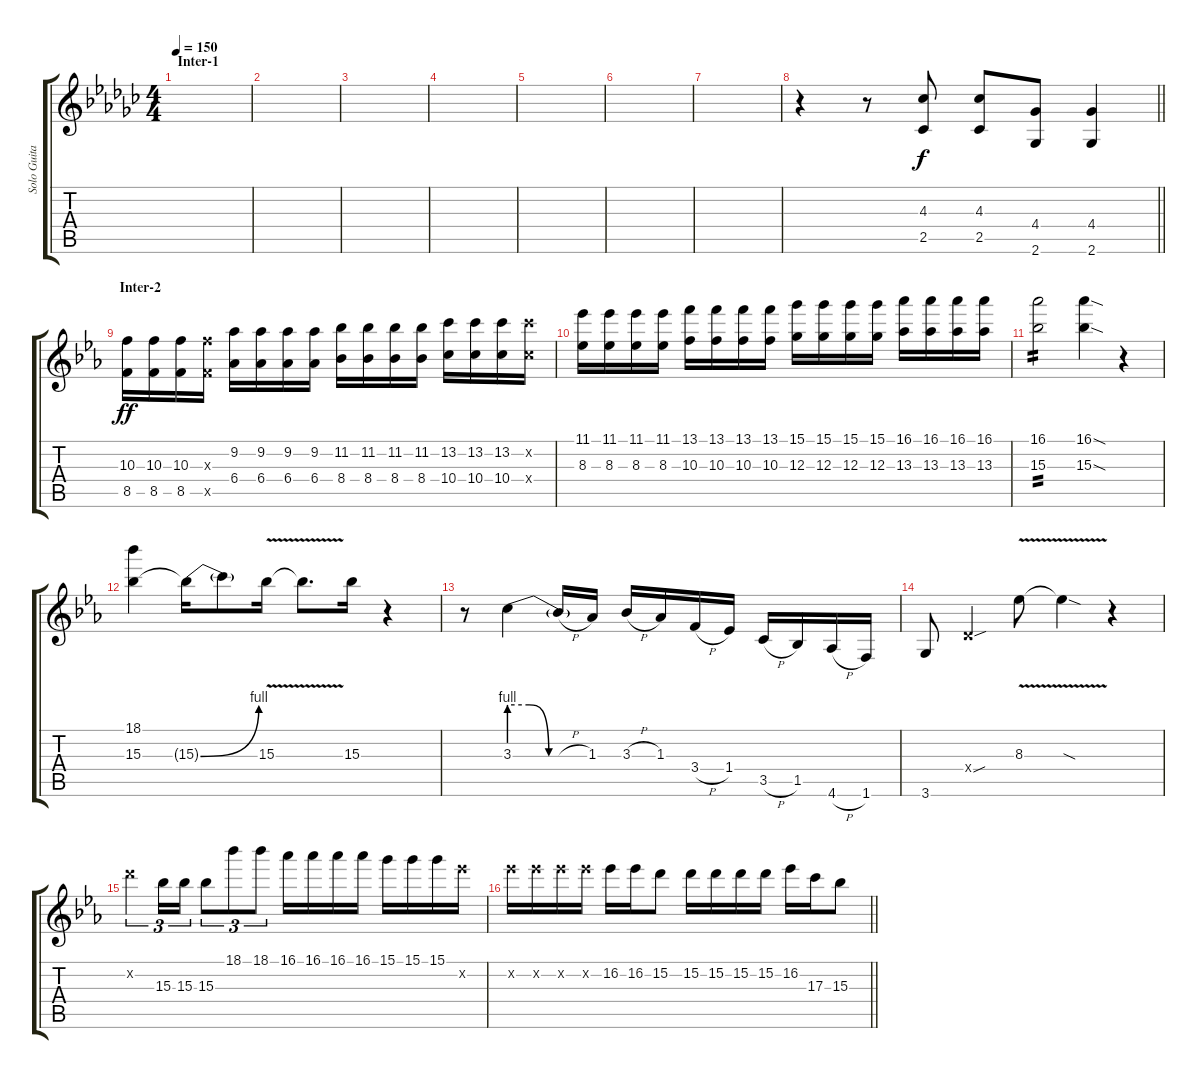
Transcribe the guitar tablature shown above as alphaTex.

\track ("Solo Guitar" "Solo Guita") {instrument distortionguitar}
\staff {score tabs}
\tuning (E4 B3 G3 D3 A2 E2) {hide}
\ts (4 4)
\section ("" "Inter-1")
\tempo 150
\clef g2
\ks ebminor
|
|
|
|
|
|
|
\barLineRight lightlight
r.4 r.8 (4.3 2.5).8 (4.3 2.5).8 (4.4 2.6).8 (4.4 2.6).4 |
\section ("" "Inter-2")
\ks eb
(10.3 8.5).16{dy ff} (10.3 8.5).16 (10.3 8.5).16 (10.3{x} 8.5{x}).16 (9.2 6.4).16 (9.2 6.4).16 (9.2 6.4).16 (9.2 6.4).16 (11.2 8.4).16 (11.2 8.4).16 (11.2 8.4).16 (11.2 8.4).16 (13.2 10.4).16 (13.2 10.4).16 (13.2 10.4).16 (13.2{x} 10.4{x}).16 |
(11.1 8.3).16 (11.1 8.3).16 (11.1 8.3).16 (11.1 8.3).16 (13.1 10.3).16 (13.1 10.3).16 (13.1 10.3).16 (13.1 10.3).16 (15.1 12.3).16 (15.1 12.3).16 (15.1 12.3).16 (15.1 12.3).16 (16.1 13.3).16 (16.1 13.3).16 (16.1 13.3).16 (16.1 13.3).16 |
(16.1 15.3).2{tp 2} (16.1{sod} 15.3{sod}).4 r.4 |
(18.1 15.3).4 15.3{be (bend 0 0 60 4) t}.16 15.3{t}.8 15.3{v}.16 15.3{v t}.8{d} 15.3.16 r.4 |
r.8 3.3{be (custom 0 4 15 4 30 0 60 0)}.4 3.3{h t}.16 1.3.16 3.3{h}.16 1.3.16 3.4{h}.16 1.4.16 3.5{h}.16 1.5.16 4.6{h}.16 1.6.16 |
3.6.8 0.4{sou x}.4 8.3{v}.8 8.3{v sod t}.4 r.4 |
15.2{x}.4{tu (3 2)} 15.3.16{tu (3 2)} 15.3.16{tu (3 2)} 15.3.8{tu (3 2)} 18.1.8{tu (3 2)} 18.1.8{tu (3 2)} 16.1.16 16.1.16 16.1.16 16.1.16 15.1.16 15.1.16 15.1.16 16.2{x}.16 |
\barLineRight lightlight
16.2{x}.16 16.2{x}.16 16.2{x}.16 16.2{x}.16 16.2.16 16.2.16 15.2.8 15.2.16 15.2.16 15.2.16 15.2.16 16.2.16 17.3.16 15.3.8{volume 11}
